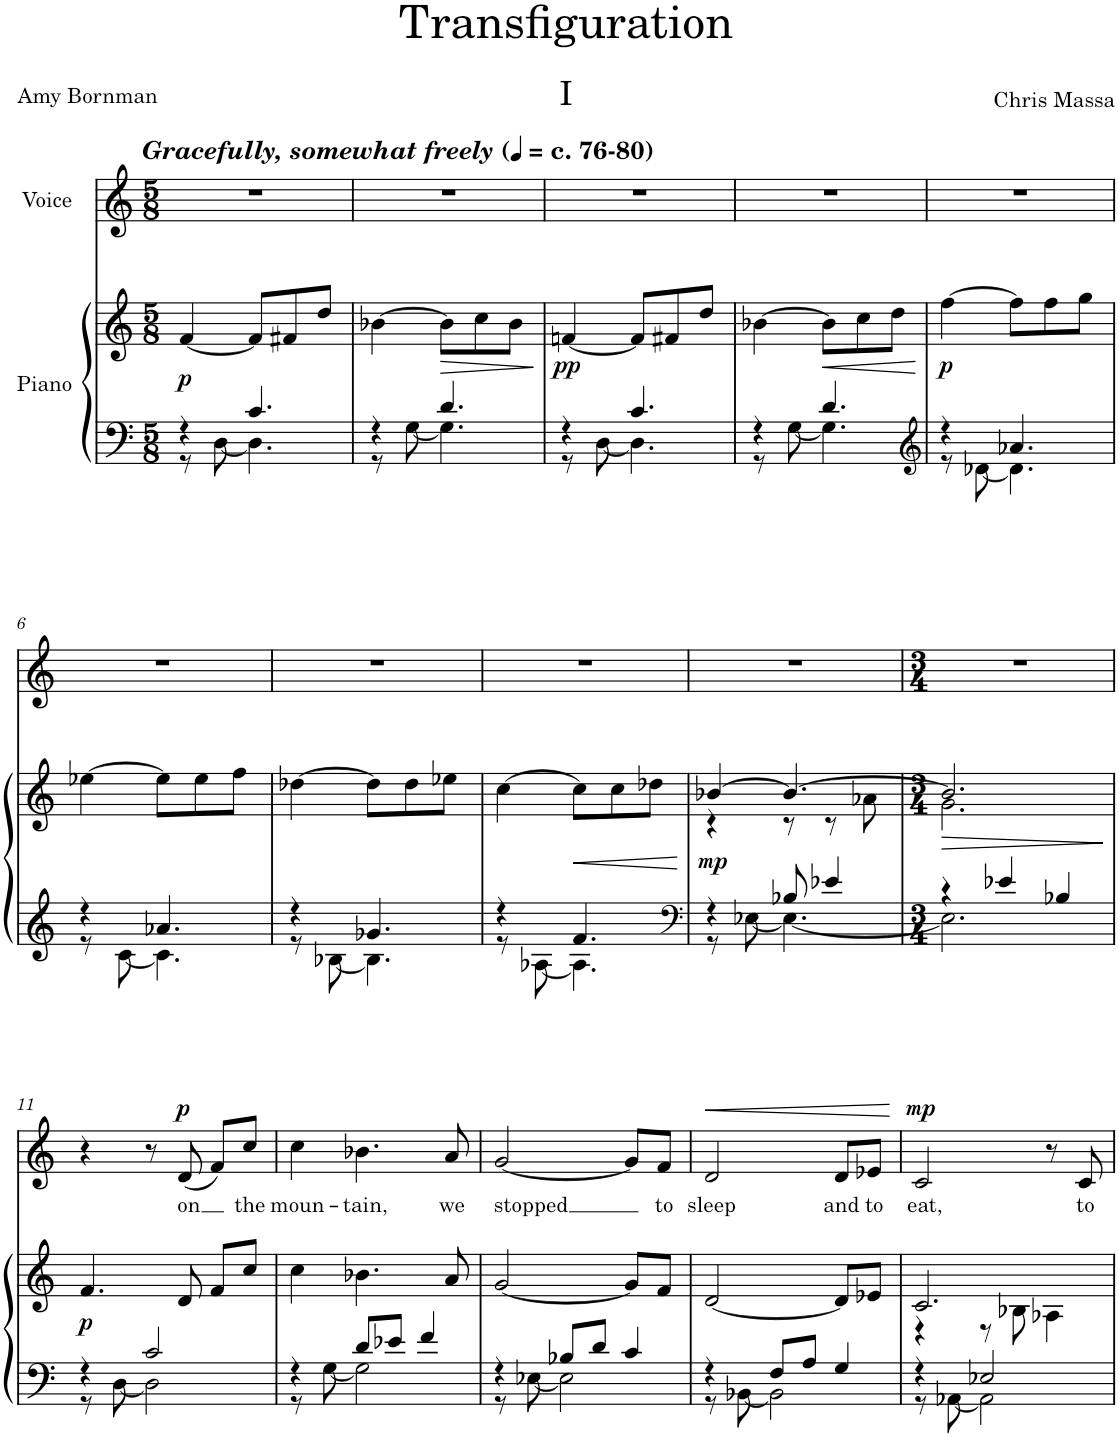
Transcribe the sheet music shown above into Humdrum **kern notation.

**kern	**kern	**dynam	**kern	**text	**dynam
*part2	*part2	*part2	*part1	*part1	*part1
*staff3	*staff2	*staff2/3	*staff1	*staff1	*staff1
*I"Piano	*	*	*I"Voice	*	*
*I'Pno	*	*	*	*	*
*clefF4	*clefG2	*	*clefG2	*	*
*k[]	*k[]	*	*k[]	*	*
*M5/8	*M5/8	*	*M5/8	*	*
=1	=1	=1	=1	=1	=1
*^	*	*	*	*	*
!	!	!	!	!LO:TX:a:Bi:t=Gracefully, somewhat freely	!	!
!	!	!	!	!LO:TX:a:t=(	!	!
!	!	!	!	!LO:TX:a:B:t=c. 76-80)	!	!
!	!	!	!LO:DY:b	!	!	!
4r	8r	[4f/	p	8%5r	.	.
.	[8D\	.	.	.	.	.
4.c/	4.D\]	8f/L]	.	.	.	.
.	.	8f#X/	.	.	.	.
.	.	8dd/J	.	.	.	.
=2	=2	=2	=2	=2	=2	=2
4r	8r	[4b-X\	.	8%5r	.	.
.	[8G\	.	.	.	.	.
!	!	!	!LO:HP:b	!	!	!
4.d/	4.G\]	8b-\L]	>	.	.	.
.	.	8cc\	.	.	.	.
.	.	8b-\J	.	.	.	.
*v	*v	*	*	*	*	*
.	.	]	.	.	.
=3	=3	=3	=3	=3	=3
*^	*	*	*	*	*
!	!	!	!LO:DY:b	!	!	!
4r	8r	[4fn/	pp	8%5r	.	.
.	[8D\	.	.	.	.	.
4.c/	4.D\]	8f/L]	.	.	.	.
.	.	8f#X/	.	.	.	.
.	.	8dd/J	.	.	.	.
=4	=4	=4	=4	=4	=4	=4
4r	8r	[4b-X\	.	8%5r	.	.
.	[8G\	.	.	.	.	.
!	!	!	!LO:HP:b	!	!	!
4.d/	4.G\]	8b-\L]	<	.	.	.
.	.	8cc\	.	.	.	.
.	.	8dd\J	.	.	.	.
*v	*v	*	*	*	*	*
.	.	[	.	.	.
=5	=5	=5	=5	=5	=5
*clefG2	*	*	*	*	*
*^	*	*	*	*	*
!	!	!	!LO:DY:b	!	!	!
4r	8r	[4ff\	p	8%5r	.	.
.	[8d-X\	.	.	.	.	.
4.a-X/	4.d-\]	8ff\L]	.	.	.	.
.	.	8ff\	.	.	.	.
.	.	8gg\J	.	.	.	.
!!LO:LB:g=z
=6	=6	=6	=6	=6	=6	=6
4r	8r	[4ee-X\	.	8%5r	.	.
.	[8c\	.	.	.	.	.
4.a-X/	4.c\]	8ee-\L]	.	.	.	.
.	.	8ee-\	.	.	.	.
.	.	8ff\J	.	.	.	.
=7	=7	=7	=7	=7	=7	=7
4r	8r	[4dd-X\	.	8%5r	.	.
.	[8B-X\	.	.	.	.	.
4.g-X/	4.B-\]	8dd-\L]	.	.	.	.
.	.	8dd-\	.	.	.	.
.	.	8ee-X\J	.	.	.	.
=8	=8	=8	=8	=8	=8	=8
4r	8r	[4cc\	.	8%5r	.	.
.	[8A-X\	.	.	.	.	.
!	!	!	!LO:HP:b	!	!	!
4.f/	4.A-\]	8cc\L]	<	.	.	.
.	.	8cc\	.	.	.	.
.	.	8dd-X\J	.	.	.	.
*v	*v	*	*	*	*	*
.	.	[	.	.	.
=9	=9	=9	=9	=9	=9
*clefF4	*	*	*	*	*
*^	*^	*	*	*	*
!	!	!	!	!LO:DY:b	!	!	!
4r	8r	[4b-X/	4r	mp	8%5r	.	.
.	[8E-X\	.	.	.	.	.	.
8B-X/	4.E-\_	4.b-/_	8r	.	.	.	.
4e-X/	.	.	8r	.	.	.	.
.	.	.	8a-X\	.	.	.	.
*v	*v	*	*	*	*	*	*
=10	=10	=10	=10	=10	=10	=10
*M3/4	*M3/4	*	*	*M3/4	*	*
*^	*	*	*	*	*	*
*	*^	*	*	*	*	*	*
!	!	!	!	!	!LO:HP:b	!	!	!
4r	2.E-\]	2ryy	2.b-/]	2.g\	>	2.r	.	.
4e-X/	.	.	.	.	.	.	.	.
4ryy	.	4B-X/	.	.	.	.	.	.
*v	*v	*v	*	*	*	*	*	*
*	*v	*v	*	*	*	*
.	.	]	.	.	.
!!LO:LB:g=z
=11	=11	=11	=11	=11	=11
*^	*	*	*	*	*
!	!	!	!LO:DY:b	!	!	!
4r	8r	4.f/	p	4r	.	.
.	[8D\	.	.	.	.	.
2c/	2D\]	.	.	8r	.	.
!	!	!	!	!	!LO:LY:b	!LO:DY:a
.	.	8d/	.	(8d/	on	p
.	.	8f/L	.	8f/L)	.	.
!	!	!	!	!	!LO:LY:b	!
.	.	8cc/J	.	8cc/J	the	.
=12	=12	=12	=12	=12	=12	=12
!	!	!	!	!	!LO:LY:b	!
4r	8r	4cc\	.	4cc\	moun-	.
.	[8G\	.	.	.	.	.
!	!	!	!	!	!LO:LY:b	!
8d/L	2G\]	4.b-X\	.	4.b-X\	-tain,	.
8e-X/J	.	.	.	.	.	.
4f/	.	.	.	.	.	.
!	!	!	!	!	!LO:LY:b	!
.	.	8a/	.	8a/	we	.
=13	=13	=13	=13	=13	=13	=13
!	!	!	!	!	!LO:LY:b	!
4r	8r	[2g/	.	[2g/	stopped	.
.	[8E-X\	.	.	.	.	.
8B-X/L	2E-\]	.	.	.	.	.
8d/J	.	.	.	.	.	.
4c/	.	8g/L]	.	8g/L]	.	.
!	!	!	!	!	!LO:LY:b	!
.	.	8f/J	.	8f/J	to	.
=14	=14	=14	=14	=14	=14	=14
!	!	!	!	!	!LO:LY:b	!LO:HP:b
4r	8r	[2d/	.	2d/	sleep	<
.	[8BB-X\	.	.	.	.	.
8F/L	2BB-\]	.	.	.	.	.
8A/J	.	.	.	.	.	.
!	!	!	!	!	!LO:LY:b	!
4G/	.	8d/L]	.	8d/L	and	.
!	!	!	!	!	!LO:LY:b	!
.	.	8e-X/J	.	8e-X/J	to	.
*v	*v	*	*	*	*	*
.	.	.	.	.	[
=15	=15	=15	=15	=15	=15
*^	*^	*	*	*	*
!	!	!	!	!	!	!LO:LY:b	!LO:DY:a
4r	8r	2.c/	4r	.	2c/	eat,	mp
.	[8AA-X\	.	.	.	.	.	.
2E-X/	2AA-\]	.	8r	.	.	.	.
.	.	.	8B-X\	.	.	.	.
.	.	.	4A-X\	.	8r	.	.
!	!	!	!	!	!	!LO:LY:b	!
.	.	.	.	.	8c/	to	.
*v	*v	*	*	*	*	*	*
*	*v	*v	*	*	*	*
=	=	=	=	=	=
*-	*-	*-	*-	*-	*-
